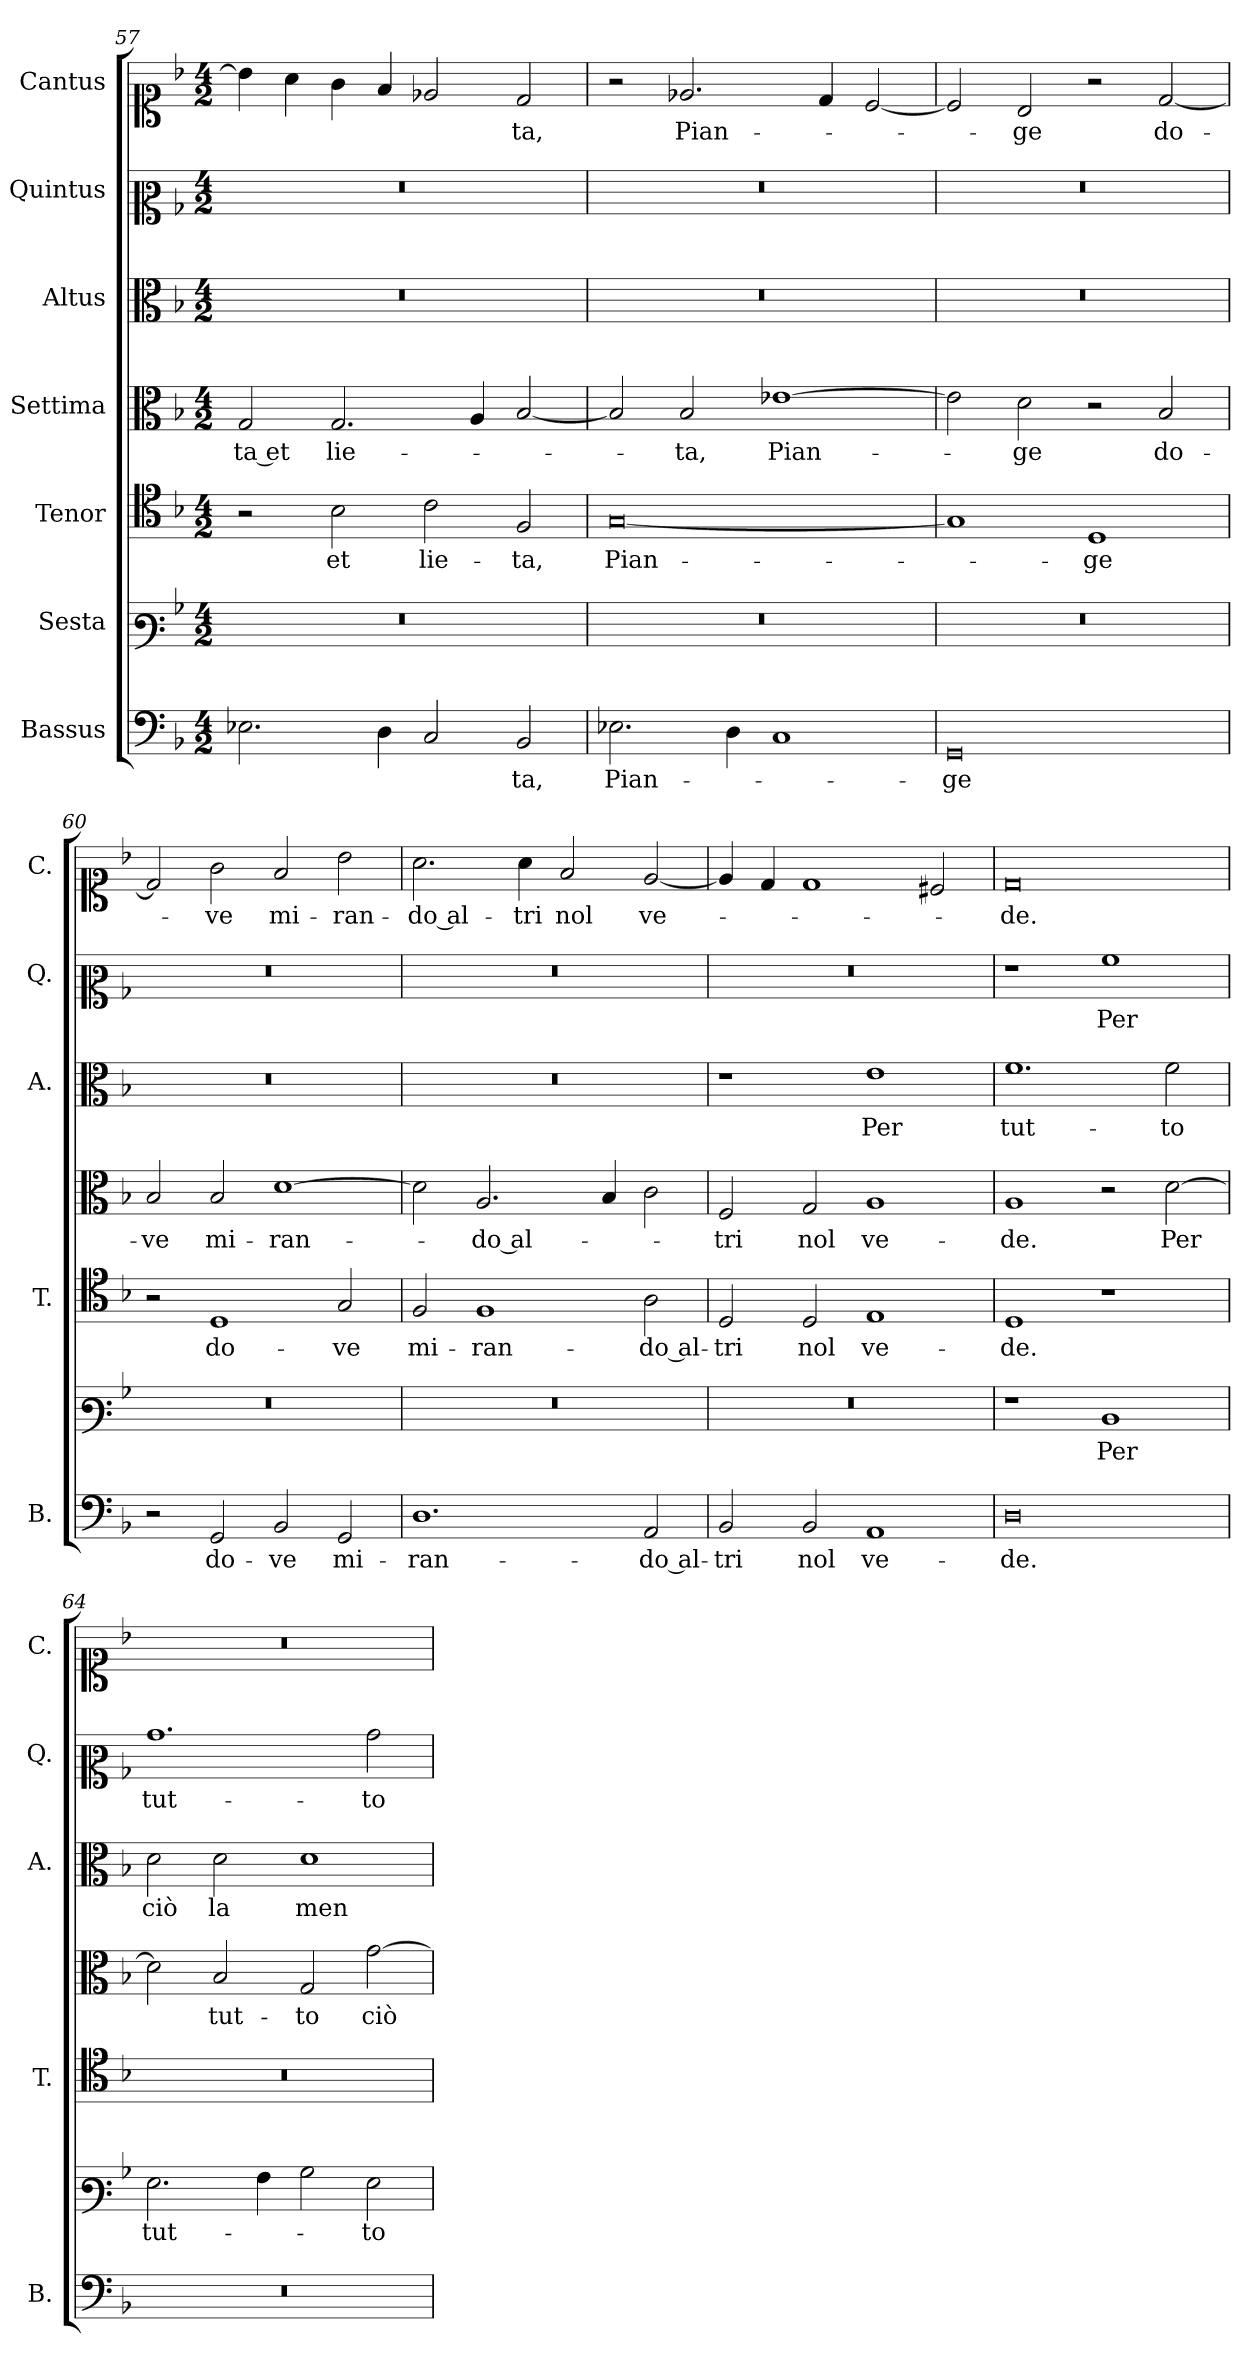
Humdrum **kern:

**kern	**text	**kern	**text	**kern	**text	**kern	**text	**kern	**text	**kern	**text	**kern	**text
*part7	*part7	*part6	*part6	*part5	*part5	*part4	*part4	*part3	*part3	*part2	*part2	*part1	*part1
*staff7	*staff7	*staff6	*staff6	*staff5	*staff5	*staff4	*staff4	*staff3	*staff3	*staff2	*staff2	*staff1	*staff1
*I"Bassus	*	*I"Sesta	*	*I"Tenor	*	*I"Settima	*	*I"Altus	*	*I"Quintus	*	*I"Cantus	*
*I'B.	*	*	*	*I'T.	*	*	*	*I'A.	*	*I'Q.	*	*I'C.	*
*clefF4	*	*clefF3	*	*clefC4	*	*clefC3	*	*clefC3	*	*clefC2	*	*clefC1	*
*k[b-]	*	*k[b-]	*	*k[b-]	*	*k[b-]	*	*k[b-]	*	*k[b-]	*	*k[b-]	*
*M4/2	*	*M4/2	*	*M4/2	*	*M4/2	*	*M4/2	*	*M4/2	*	*M4/2	*
=57	=57	=57	=57	=57	=57	=57	=57	=57	=57	=57	=57	=57	=57
2.E-X\	.	0r	.	2r	.	2G/	-ta et	0r	.	0r	.	4b-\]	.
.	.	.	.	.	.	.	.	.	.	.	.	4a\	.
.	.	.	.	2B-\	et	2.G/	lie-	.	.	.	.	4g\	.
4D\	.	.	.	.	.	.	.	.	.	.	.	4f/	.
2C/	.	.	.	2c\	lie-	.	.	.	.	.	.	2e-X/	.
.	.	.	.	.	.	4A/	.	.	.	.	.	.	.
2BB-/	-ta,	.	.	2F/	-ta,	[2B-/	.	.	.	.	.	2d/	-ta,
=58	=58	=58	=58	=58	=58	=58	=58	=58	=58	=58	=58	=58	=58
2.E-X\	Pian-	0r	.	[0G	Pian-	2B-/]	.	0r	.	0r	.	2r	.
.	.	.	.	.	.	2B-/	-ta,	.	.	.	.	2.e-X/	Pian-
4D\	.	.	.	.	.	.	.	.	.	.	.	.	.
1C	.	.	.	.	.	[1e-X	Pian-	.	.	.	.	.	.
.	.	.	.	.	.	.	.	.	.	.	.	4d/	.
.	.	.	.	.	.	.	.	.	.	.	.	[2c/	.
=59	=59	=59	=59	=59	=59	=59	=59	=59	=59	=59	=59	=59	=59
0GG	-ge	0r	.	1G]	.	2e-\]	.	0r	.	0r	.	2c/]	.
.	.	.	.	.	.	2d\	-ge	.	.	.	.	2B-/	-ge
.	.	.	.	1D	-ge	2r	.	.	.	.	.	2r	.
.	.	.	.	.	.	2B-/	do-	.	.	.	.	[2d/	do-
=60	=60	=60	=60	=60	=60	=60	=60	=60	=60	=60	=60	=60	=60
2r	.	0r	.	2r	.	2B-/	-ve	0r	.	0r	.	2d/]	.
2GG/	do-	.	.	1D	do-	2B-/	mi-	.	.	.	.	2g\	-ve
2BB-/	-ve	.	.	.	.	[1d	-ran-	.	.	.	.	2f/	mi-
2GG/	mi-	.	.	2G/	-ve	.	.	.	.	.	.	2b-\	-ran-
!!LO:LB:g=z
=61	=61	=61	=61	=61	=61	=61	=61	=61	=61	=61	=61	=61	=61
1.D	-ran-	0r	.	2F/	mi-	2d\]	.	0r	.	0r	.	2.a\	-do al-
.	.	.	.	1F	-ran-	2.A/	-do al-	.	.	.	.	.	.
.	.	.	.	.	.	.	.	.	.	.	.	4a\	-tri
.	.	.	.	.	.	.	.	.	.	.	.	2f/	nol
.	.	.	.	.	.	4B-/	.	.	.	.	.	.	.
2AA/	-do al-	.	.	2A\	-do al-	2c\	.	.	.	.	.	[2e/	ve-
=62	=62	=62	=62	=62	=62	=62	=62	=62	=62	=62	=62	=62	=62
2BB-/	-tri	0r	.	2D/	-tri	2F/	-tri	1r	.	0r	.	4e/]	.
.	.	.	.	.	.	.	.	.	.	.	.	4d/	.
2BB-/	nol	.	.	2D/	nol	2G/	nol	.	.	.	.	1d	.
1AA	ve-	.	.	1E	ve-	1A	ve-	1e	Per	.	.	.	.
.	.	.	.	.	.	.	.	.	.	.	.	2c#X/	.
=63	=63	=63	=63	=63	=63	=63	=63	=63	=63	=63	=63	=63	=63
0D	-de.	1r	.	1D	-de.	1A	-de.	1.f	tut-	1r	.	0d	-de.
.	.	1D	Per	1r	.	2r	.	.	.	1a	Per	.	.
.	.	.	.	.	.	[2d\	Per	2f\	-to	.	.	.	.
=64	=64	=64	=64	=64	=64	=64	=64	=64	=64	=64	=64	=64	=64
0r	.	2.G\	tut-	0r	.	2d\]	.	2d\	ciò	1.b-	tut-	0r	.
.	.	.	.	.	.	2B-/	tut-	2d\	la	.	.	.	.
.	.	4A\	.	.	.	.	.	.	.	.	.	.	.
.	.	2B-\	.	.	.	2G/	-to	1d	men-	.	.	.	.
.	.	2G\	-to	.	.	[2g\	ciò	.	.	2b-\	-to	.	.
=	=	=	=	=	=	=	=	=	=	=	=	=	=
*-	*-	*-	*-	*-	*-	*-	*-	*-	*-	*-	*-	*-	*-
